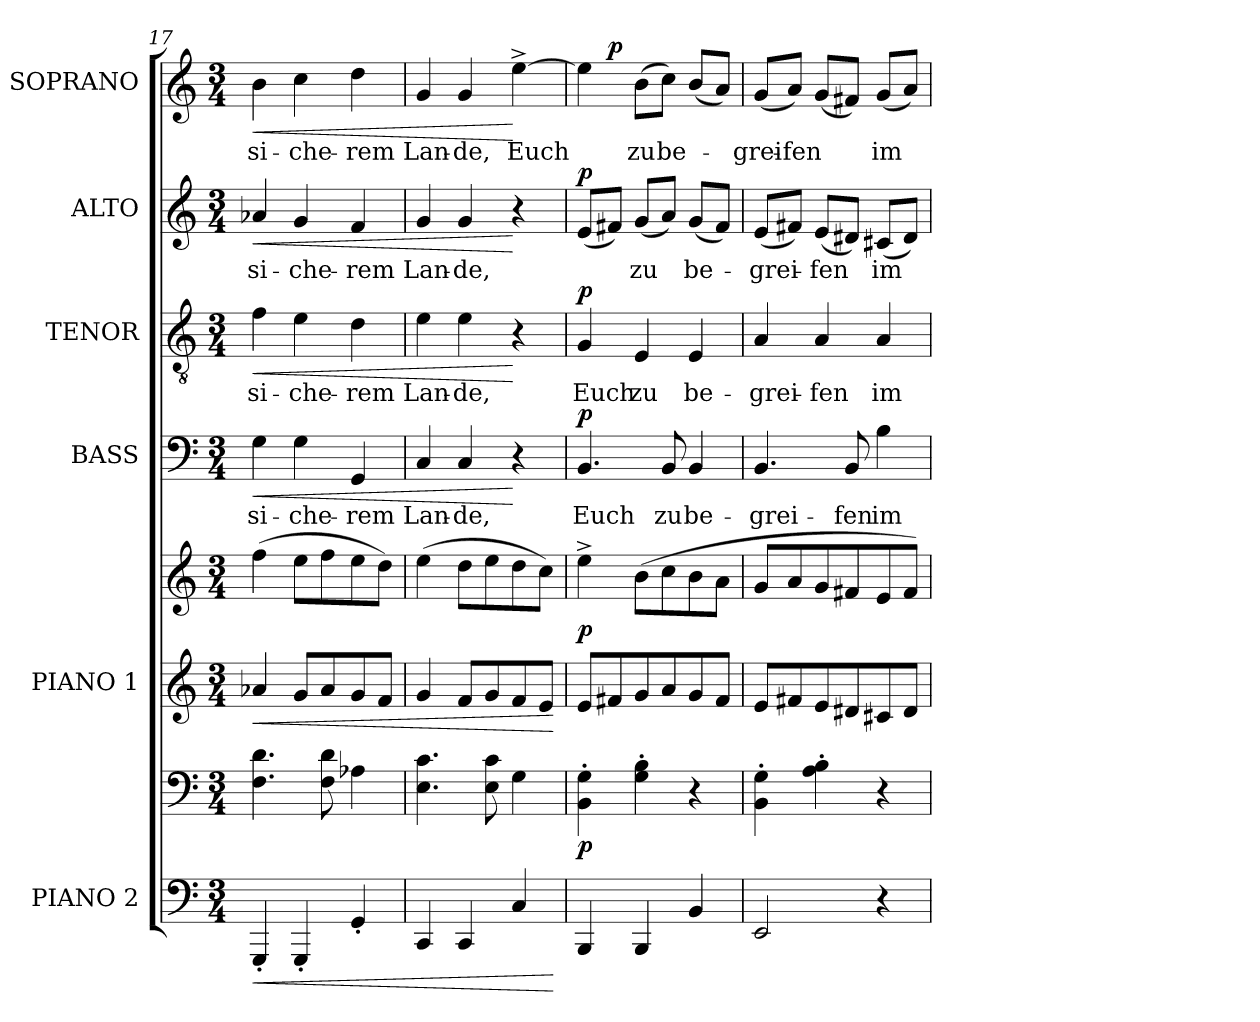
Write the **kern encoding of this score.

**kern	**kern	**dynam	**kern	**kern	**dynam	**kern	**text	**dynam	**kern	**text	**dynam	**kern	**text	**dynam	**kern	**text	**dynam
*part6	*part6	*part6	*part5	*part5	*part5	*part4	*part4	*part4	*part3	*part3	*part3	*part2	*part2	*part2	*part1	*part1	*part1
*staff8	*staff7	*staff7/8	*staff6	*staff5	*staff5/6	*staff4	*staff4	*staff4	*staff3	*staff3	*staff3	*staff2	*staff2	*staff2	*staff1	*staff1	*staff1
*I"PIANO 2	*	*	*I"PIANO 1	*	*	*I"BASS	*	*	*I"TENOR	*	*	*I"ALTO	*	*	*I"SOPRANO	*	*
*I'P 2	*	*	*I'P 1	*	*	*I'B.	*	*	*I'T.	*	*	*I'A.	*	*	*I'S.	*	*
!!LO:PB:g=z
*clefF4	*clefF4	*	*clefG2	*clefG2	*	*clefF4	*	*	*clefGv2	*	*	*clefG2	*	*	*clefG2	*	*
*	*	*	*	*	*	*	*	*	*ITrd7c12	*	*	*	*	*	*	*	*
*k[]	*k[]	*	*k[]	*k[]	*	*k[]	*	*	*k[]	*	*	*k[]	*	*	*k[]	*	*
*C:	*C:	*	*C:	*C:	*	*C:	*	*	*C:	*	*	*C:	*	*	*C:	*	*
*M3/4	*M3/4	*	*M3/4	*M3/4	*	*M3/4	*	*	*M3/4	*	*	*M3/4	*	*	*M3/4	*	*
=17	=17	=17	=17	=17	=17	=17	=17	=17	=17	=17	=17	=17	=17	=17	=17	=17	=17
!	!	!LO:HP:b=2	!	!	!LO:HP:b=2	!	!	!	!	!	!	!	!	!	!	!	!
!	!	!	!	!	!	!	!LO:LY:b:color=#000000	!LO:HP:b	!	!	!	!	!	!	!	!	!
!	!	!	!	!	!	!	!	!	!	!LO:LY:b:color=#000000	!LO:HP:b	!	!	!	!	!	!
!	!	!	!	!	!	!	!	!	!	!	!	!	!LO:LY:b:color=#000000	!LO:HP:b	!	!	!
!	!	!	!	!	!	!	!	!	!	!	!	!	!	!	!	!LO:LY:b:color=#000000	!LO:HP:b
4GGG'i/	4.Fi\ 4.di	<	4a-Xi/	(4ffi\	<	4Gi\	si-	<	4Fi\	si-	<	4a-Xi/	si-	<	4bi\	si-	<
!	!	!	!	!	!	!	!LO:LY:b:color=#000000	!	!	!	!	!	!	!	!	!	!
!	!	!	!	!	!	!	!	!	!	!LO:LY:b:color=#000000	!	!	!	!	!	!	!
!	!	!	!	!	!	!	!	!	!	!	!	!	!LO:LY:b:color=#000000	!	!	!	!
!	!	!	!	!	!	!	!	!	!	!	!	!	!	!	!	!LO:LY:b:color=#000000	!
4GGG'i/	.	.	8gi/L	8eei\L	.	4Gi\	-che-	.	4Ei\	-che-	.	4gi/	-che-	.	4cci\	-che-	.
.	8Fi\ 8di	.	8a-i/	8ffi\	.	.	.	.	.	.	.	.	.	.	.	.	.
!	!	!	!	!	!	!	!LO:LY:b:color=#000000	!	!	!	!	!	!	!	!	!	!
!	!	!	!	!	!	!	!	!	!	!LO:LY:b:color=#000000	!	!	!	!	!	!	!
!	!	!	!	!	!	!	!	!	!	!	!	!	!LO:LY:b:color=#000000	!	!	!	!
!	!	!	!	!	!	!	!	!	!	!	!	!	!	!	!	!LO:LY:b:color=#000000	!
4GG'i/	4A-Xi\	.	8gi/	8eei\	.	4GGi/	-rem	.	4Di\	-rem	.	4fi/	-rem	.	4ddi\	-rem	.
.	.	.	8fi/J	8ddi\J)	.	.	.	.	.	.	.	.	.	.	.	.	.
=18	=18	=18	=18	=18	=18	=18	=18	=18	=18	=18	=18	=18	=18	=18	=18	=18	=18
!	!	!	!	!	!	!	!LO:LY:b:color=#000000	!	!	!	!	!	!	!	!	!	!
!	!	!	!	!	!	!	!	!	!	!LO:LY:b:color=#000000	!	!	!	!	!	!	!
!	!	!	!	!	!	!	!	!	!	!	!	!	!LO:LY:b:color=#000000	!	!	!	!
!	!	!	!	!	!	!	!	!	!	!	!	!	!	!	!	!LO:LY:b:color=#000000	!
4CCi/	4.Ei\ 4.ci	.	4gi/	(4eei\	.	4Ci/	Lan-	.	4Ei\	Lan-	.	4gi/	Lan-	.	4gi/	Lan-	.
!	!	!	!	!	!	!	!LO:LY:b:color=#000000	!	!	!	!	!	!	!	!	!	!
!	!	!	!	!	!	!	!	!	!	!LO:LY:b:color=#000000	!	!	!	!	!	!	!
!	!	!	!	!	!	!	!	!	!	!	!	!	!LO:LY:b:color=#000000	!	!	!	!
!	!	!	!	!	!	!	!	!	!	!	!	!	!	!	!	!LO:LY:b:color=#000000	!
4CCi/	.	.	8fi/L	8ddi\L	.	4Ci/	-de,	.	4Ei\	-de,	.	4gi/	-de,	.	4gi/	-de,	.
.	8Ei\ 8ci	.	8gi/	8eei\	.	.	.	.	.	.	.	.	.	.	.	.	.
!	!	!	!	!	!	!	!	!	!	!	!	!	!LO:LY:b:color=#000000	!	!	!	!
!	!	!	!	!	!	!	!	!	!	!	!	!	!	!	!	!LO:LY:b:color=#000000	!
4Ci/	4Gi\	.	8fi/	8ddi\	.	4r	.	[	4r	.	[	4r	Euch	[	[4ee^i\	Euch	[
.	.	.	8ei/J	8cci\J)	.	.	.	.	.	.	.	.	.	.	.	.	.
.	.	[	.	.	[	.	.	.	.	.	.	.	.	.	.	.	.
=19	=19	=19	=19	=19	=19	=19	=19	=19	=19	=19	=19	=19	=19	=19	=19	=19	=19
!	!	!	!	!	!	!	!LO:LY:b:color=#000000	!	!	!	!	!	!	!	!	!	!
!	!	!	!	!	!	!	!	!	!	!LO:LY:b:color=#000000	!	!	!	!	!	!	!
*	*	*	*	*	*	*	*	*	*	*	*	*	*	*	*^	*	*
4BBBi/	4BBi\' 4Gi'	p	8ei/L	4ee^i\	p	4.BBi/	Euch	p	4GGi/	Euch	p	(8ei/L	.	p	4eei\]	8ryy	.	.
.	.	.	8f#Xi/	.	.	.	.	.	.	.	.	8f#Xi/J)	.	.	.	2ryy	.	p
!	!	!	!	!	!	!	!	!	!	!LO:LY:b:color=#000000	!	!	!	!	!	!	!	!
!	!	!	!	!	!	!	!	!	!	!	!	!	!LO:LY:b:color=#000000	!	!	!	!	!
!	!	!	!	!	!	!	!	!	!	!	!	!	!	!	!	!	!LO:LY:b:color=#000000	!
4BBBi/	4Gi\' 4Bi'	.	8gi/	(8bi\L	.	.	.	.	4EEi/	zu	.	(8gi/L	zu	.	(8bi\L	.	zu	.
!	!	!	!	!	!	!	!LO:LY:b:color=#000000	!	!	!	!	!	!	!	!	!	!	!
!	!	!	!	!	!	!	!	!	!	!	!	!	!	!	!	!	!LO:LY:b:color=#000000	!
.	.	.	8ai/	8cci\	.	8BBi/	zu	.	.	.	.	8ai/J)	.	.	8cci\J)	.	be-	.
!	!	!	!	!	!	!	!LO:LY:b:color=#000000	!	!	!	!	!	!	!	!	!	!	!
!	!	!	!	!	!	!	!	!	!	!LO:LY:b:color=#000000	!	!	!	!	!	!	!	!
!	!	!	!	!	!	!	!	!	!	!	!	!	!LO:LY:b:color=#000000	!	!	!	!	!
4BBi/	4r	.	8gi/	8bi\	.	4BBi/	be-	.	4EEi/	be-	.	(8gi/L	be-	.	(8bi/L	.	.	.
.	.	.	8f#i/J	8ai\J	.	.	.	.	.	.	.	8f#i/J)	.	.	8ai/J)	8ryy	.	.
*	*	*	*	*	*	*	*	*	*	*	*	*	*	*	*v	*v	*	*
=20	=20	=20	=20	=20	=20	=20	=20	=20	=20	=20	=20	=20	=20	=20	=20	=20	=20
*	*	*	*	*	*	*	*	*	*	*	*	*	*	*	*^	*	*
!	!	!	!	!	!	!	!LO:LY:b:color=#000000	!	!	!	!	!	!	!	!	!	!	!
*	*	*	*	*	*	*	*	*	*	*	*	*	*	*	*v	*v	*	*
*	*	*	*	*	*	*	*	*	*	*	*	*	*	*	*^	*	*
!	!	!	!	!	!	!	!	!	!	!LO:LY:b:color=#000000	!	!	!	!	!	!	!	!
*	*	*	*	*	*	*	*	*	*	*	*	*	*	*	*v	*v	*	*
*	*	*	*	*	*	*	*	*	*	*	*	*	*	*	*^	*	*
!	!	!	!	!	!	!	!	!	!	!	!	!	!LO:LY:b:color=#000000	!	!	!	!	!
*	*	*	*	*	*	*	*	*	*	*	*	*	*	*	*v	*v	*	*
*	*	*	*	*	*	*	*	*	*	*	*	*	*	*	*^	*	*
!	!	!	!	!	!	!	!	!	!	!	!	!	!	!	!	!	!LO:LY:b:color=#000000	!
*	*	*	*	*	*	*	*	*	*	*	*	*	*	*	*v	*v	*	*
2EEi/	4BBi\' 4Gi'	.	8ei/L	8gi/L	.	4.BBi/	-grei-	.	4AAi/	-grei-	.	(8ei/L	-grei-	.	(8gi/L	-grei-	.
!	!	!	!	!	!	!	!	!	!	!	!	!	!	!	!	!LO:LY:b:color=#000000	!
.	.	.	8f#Xi/	8ai/	.	.	.	.	.	.	.	8f#Xi/J)	.	.	8ai/J)	-fen	.
!	!	!	!	!	!	!	!	!	!	!LO:LY:b:color=#000000	!	!	!	!	!	!	!
!	!	!	!	!	!	!	!	!	!	!	!	!	!LO:LY:b:color=#000000	!	!	!	!
.	4Ai\' 4Bi'	.	8ei/	8gi/	.	.	.	.	4AAi/	-fen	.	(8ei/L	-fen	.	(8gi/L	.	.
!	!	!	!	!	!	!	!LO:LY:b:color=#000000	!	!	!	!	!	!	!	!	!	!
.	.	.	8d#Xi/	8f#Xi/	.	8BBi/	-fen	.	.	.	.	8d#Xi/J)	.	.	8f#Xi/J)	.	.
!	!	!	!	!	!	!	!LO:LY:b:color=#000000	!	!	!	!	!	!	!	!	!	!
!	!	!	!	!	!	!	!	!	!	!LO:LY:b:color=#000000	!	!	!	!	!	!	!
!	!	!	!	!	!	!	!	!	!	!	!	!	!LO:LY:b:color=#000000	!	!	!	!
!	!	!	!	!	!	!	!	!	!	!	!	!	!	!	!	!LO:LY:b:color=#000000	!
4r	4r	.	8c#Xi/	8ei/	.	4Bi\	im	.	4AAi/	im	.	(8c#Xi/L	im	.	(8gi/L	im	.
.	.	.	8d#i/J	8f#i/J)	.	.	.	.	.	.	.	8d#i/J)	.	.	8ai/J)	.	.
=	=	=	=	=	=	=	=	=	=	=	=	=	=	=	=	=	=
*-	*-	*-	*-	*-	*-	*-	*-	*-	*-	*-	*-	*-	*-	*-	*-	*-	*-
